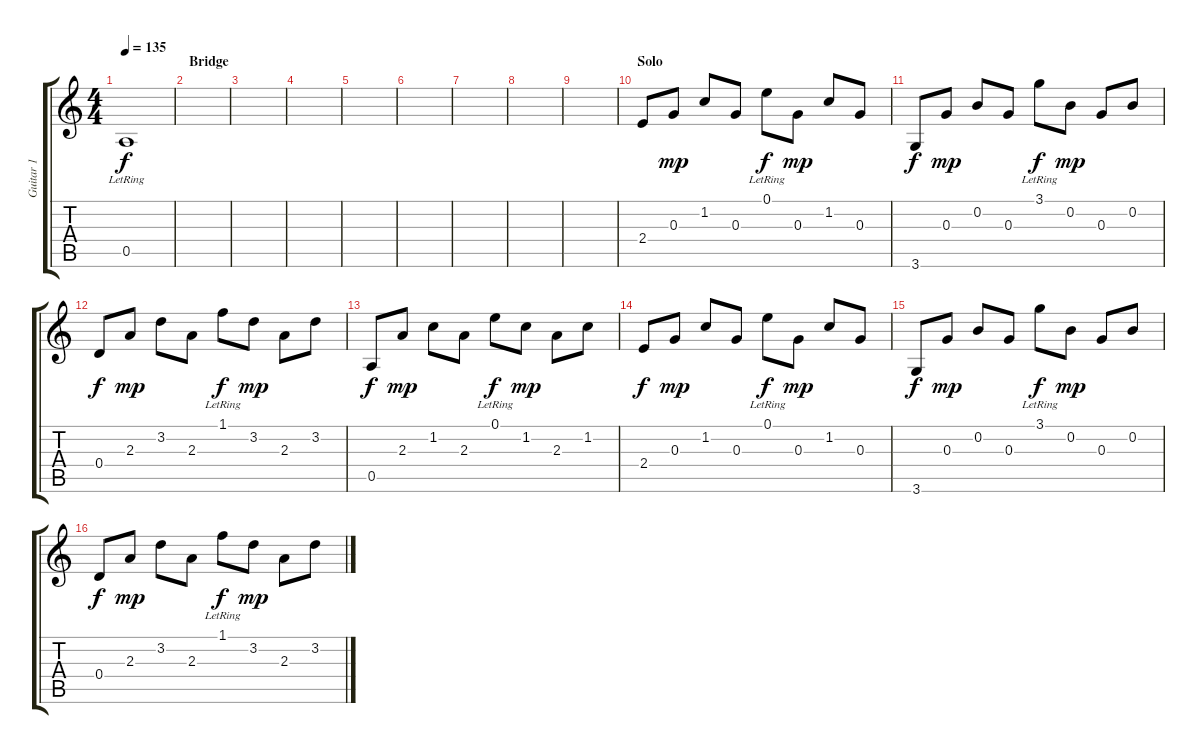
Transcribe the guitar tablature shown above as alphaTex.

\track ("Guitar 1" "Guitar 1") {instrument acousticguitarnylon}
\staff {score tabs}
\tuning (E4 B3 G3 D3 A2 E2) {hide}
\ts (4 4)
\tempo 135
\clef g2
\ks c
0.5{lr}.1{dy f} |
\section ("" "Bridge")
|
|
|
|
|
|
|
|
\section ("" "Solo")
2.4.8 0.3.8{dy mp} 1.2.8 0.3.8 0.1{lr}.8{dy f} 0.3.8{dy mp} 1.2.8 0.3.8 |
3.6.8{dy f} 0.3.8{dy mp} 0.2.8 0.3.8 3.1{lr}.8{dy f} 0.2.8{dy mp} 0.3.8 0.2.8 |
0.4.8{dy f} 2.3.8{dy mp} 3.2.8 2.3.8 1.1{lr}.8{dy f} 3.2.8{dy mp} 2.3.8 3.2.8 |
0.5.8{dy f} 2.3.8{dy mp} 1.2.8 2.3.8 0.1{lr}.8{dy f} 1.2.8{dy mp} 2.3.8 1.2.8 |
2.4.8{dy f} 0.3.8{dy mp} 1.2.8 0.3.8 0.1{lr}.8{dy f} 0.3.8{dy mp} 1.2.8 0.3.8 |
3.6.8{dy f} 0.3.8{dy mp} 0.2.8 0.3.8 3.1{lr}.8{dy f} 0.2.8{dy mp} 0.3.8 0.2.8 |
0.4.8{dy f} 2.3.8{dy mp} 3.2.8 2.3.8 1.1{lr}.8{dy f} 3.2.8{dy mp} 2.3.8 3.2.8
